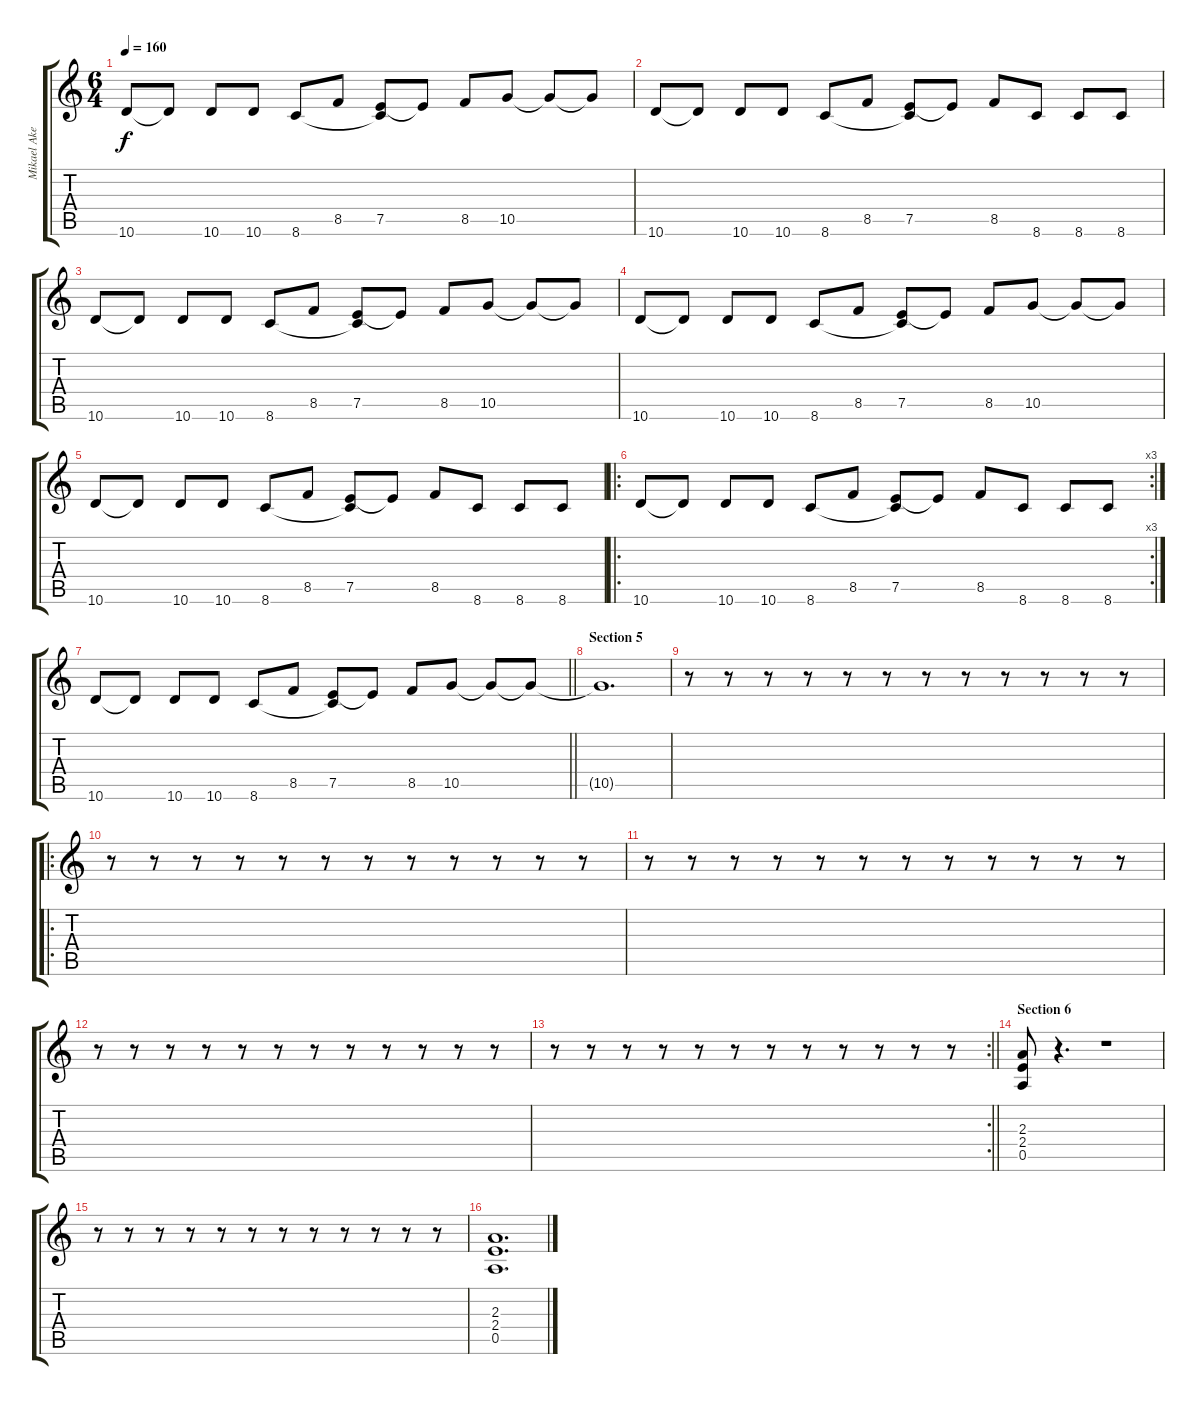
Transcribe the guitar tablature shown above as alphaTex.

\track ("Mikael Akerfeldt" "Mikael Ake") {instrument distortionguitar}
\staff {score tabs}
\tuning (E4 B3 G3 D3 A2 E2) {hide}
\ts (6 4)
\tempo 160
\clef g2
\ks c
10.6.8{dy f} 10.6{t}.8 10.6.8 10.6.8 8.6.8 8.5.8 (7.5 8.6{t}).8 7.5{t}.8 8.5.8 10.5.8 10.5{t}.8 10.5{t}.8 |
10.6.8 10.6{t}.8 10.6.8 10.6.8 8.6.8 8.5.8 (7.5 8.6{t}).8 7.5{t}.8 8.5.8 8.6.8 8.6.8 8.6.8 |
10.6.8 10.6{t}.8 10.6.8 10.6.8 8.6.8 8.5.8 (7.5 8.6{t}).8 7.5{t}.8 8.5.8 10.5.8 10.5{t}.8 10.5{t}.8 |
10.6.8 10.6{t}.8 10.6.8 10.6.8 8.6.8 8.5.8 (7.5 8.6{t}).8 7.5{t}.8 8.5.8 10.5.8 10.5{t}.8 10.5{t}.8 |
10.6.8 10.6{t}.8 10.6.8 10.6.8 8.6.8 8.5.8 (7.5 8.6{t}).8 7.5{t}.8 8.5.8 8.6.8 8.6.8 8.6.8 |
\ro
\rc 3
10.6.8 10.6{t}.8 10.6.8 10.6.8 8.6.8 8.5.8 (7.5 8.6{t}).8 7.5{t}.8 8.5.8 8.6.8 8.6.8 8.6.8 |
\barLineRight lightlight
10.6.8 10.6{t}.8 10.6.8 10.6.8 8.6.8 8.5.8 (7.5 8.6{t}).8 7.5{t}.8 8.5.8 10.5.8 10.5{t}.8 10.5{t}.8 |
\section ("" "Section 5")
10.5{t}.1{d volume 3} |
r.8{volume 15} r.8 r.8 r.8 r.8 r.8 r.8 r.8 r.8 r.8 r.8 r.8 |
\ro
r.8 r.8 r.8 r.8 r.8 r.8 r.8 r.8 r.8 r.8 r.8 r.8 |
r.8 r.8 r.8 r.8 r.8 r.8 r.8 r.8 r.8 r.8 r.8 r.8 |
r.8 r.8 r.8 r.8 r.8 r.8 r.8 r.8 r.8 r.8 r.8 r.8 |
\rc 2
\barLineRight lightlight
r.8 r.8 r.8 r.8 r.8 r.8 r.8 r.8 r.8 r.8 r.8 r.8 |
\section ("" "Section 6")
(2.3 2.4 0.5).8{volume 16} r.4{d} r.1 |
r.8 r.8 r.8 r.8 r.8 r.8 r.8 r.8 r.8 r.8 r.8 r.8 |
(2.3 2.4 0.5).1{d}
